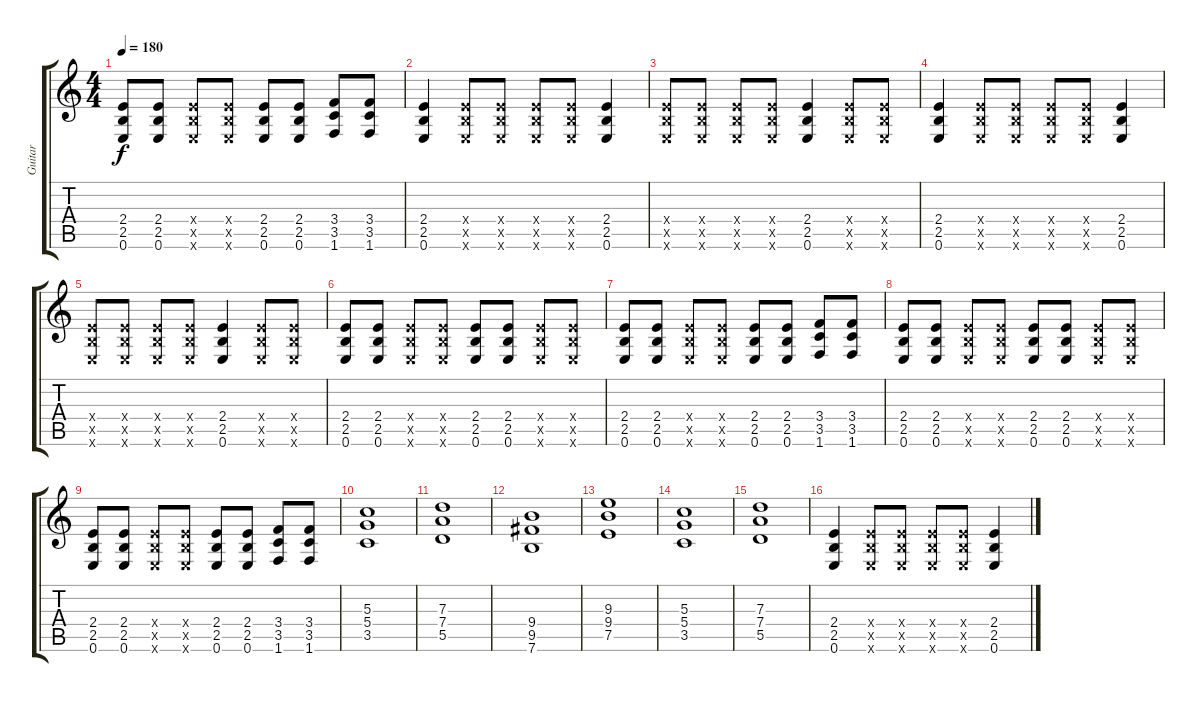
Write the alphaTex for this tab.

\track ("Guitar" "Guitar") {instrument distortionguitar}
\staff {score tabs}
\tuning (E4 B3 G3 D3 A2 E2) {hide}
\ts (4 4)
\tempo 180
\clef g2
\ks c
(2.4 2.5 0.6).8{dy f} (2.4 2.5 0.6).8 (2.4{x} 2.5{x} 0.6{x}).8 (2.4{x} 2.5{x} 0.6{x}).8 (2.4 2.5 0.6).8 (2.4 2.5 0.6).8 (3.4 3.5 1.6).8 (3.4 3.5 1.6).8 |
(2.4 2.5 0.6).4 (2.4{x} 2.5{x} 0.6{x}).8 (2.4{x} 2.5{x} 0.6{x}).8 (2.4{x} 2.5{x} 0.6{x}).8 (2.4{x} 2.5{x} 0.6{x}).8 (2.4 2.5 0.6).4 |
(2.4{x} 2.5{x} 0.6{x}).8 (2.4{x} 2.5{x} 0.6{x}).8 (2.4{x} 2.5{x} 0.6{x}).8 (2.4{x} 2.5{x} 0.6{x}).8 (2.4 2.5 0.6).4 (2.4{x} 2.5{x} 0.6{x}).8 (2.4{x} 2.5{x} 0.6{x}).8 |
(2.4 2.5 0.6).4 (2.4{x} 2.5{x} 0.6{x}).8 (2.4{x} 2.5{x} 0.6{x}).8 (2.4{x} 2.5{x} 0.6{x}).8 (2.4{x} 2.5{x} 0.6{x}).8 (2.4 2.5 0.6).4 |
(2.4{x} 2.5{x} 0.6{x}).8 (2.4{x} 2.5{x} 0.6{x}).8 (2.4{x} 2.5{x} 0.6{x}).8 (2.4{x} 2.5{x} 0.6{x}).8 (2.4 2.5 0.6).4 (2.4{x} 2.5{x} 0.6{x}).8 (2.4{x} 2.5{x} 0.6{x}).8 |
(2.4 2.5 0.6).8 (2.4 2.5 0.6).8 (2.4{x} 2.5{x} 0.6{x}).8 (2.4{x} 2.5{x} 0.6{x}).8 (2.4 2.5 0.6).8 (2.4 2.5 0.6).8 (2.4{x} 2.5{x} 0.6{x}).8 (2.4{x} 2.5{x} 0.6{x}).8 |
(2.4 2.5 0.6).8 (2.4 2.5 0.6).8 (2.4{x} 2.5{x} 0.6{x}).8 (2.4{x} 2.5{x} 0.6{x}).8 (2.4 2.5 0.6).8 (2.4 2.5 0.6).8 (3.4 3.5 1.6).8 (3.4 3.5 1.6).8 |
(2.4 2.5 0.6).8 (2.4 2.5 0.6).8 (2.4{x} 2.5{x} 0.6{x}).8 (2.4{x} 2.5{x} 0.6{x}).8 (2.4 2.5 0.6).8 (2.4 2.5 0.6).8 (2.4{x} 2.5{x} 0.6{x}).8 (2.4{x} 2.5{x} 0.6{x}).8 |
(2.4 2.5 0.6).8 (2.4 2.5 0.6).8 (2.4{x} 2.5{x} 0.6{x}).8 (2.4{x} 2.5{x} 0.6{x}).8 (2.4 2.5 0.6).8 (2.4 2.5 0.6).8 (3.4 3.5 1.6).8 (3.4 3.5 1.6).8 |
(5.3 5.4 3.5).1 |
(7.3 7.4 5.5).1 |
(9.4 9.5 7.6).1 |
(9.3 9.4 7.5).1 |
(5.3 5.4 3.5).1 |
(7.3 7.4 5.5).1 |
(2.4 2.5 0.6).4 (2.4{x} 2.5{x} 0.6{x}).8 (2.4{x} 2.5{x} 0.6{x}).8 (2.4{x} 2.5{x} 0.6{x}).8 (2.4{x} 2.5{x} 0.6{x}).8 (2.4 2.5 0.6).4
